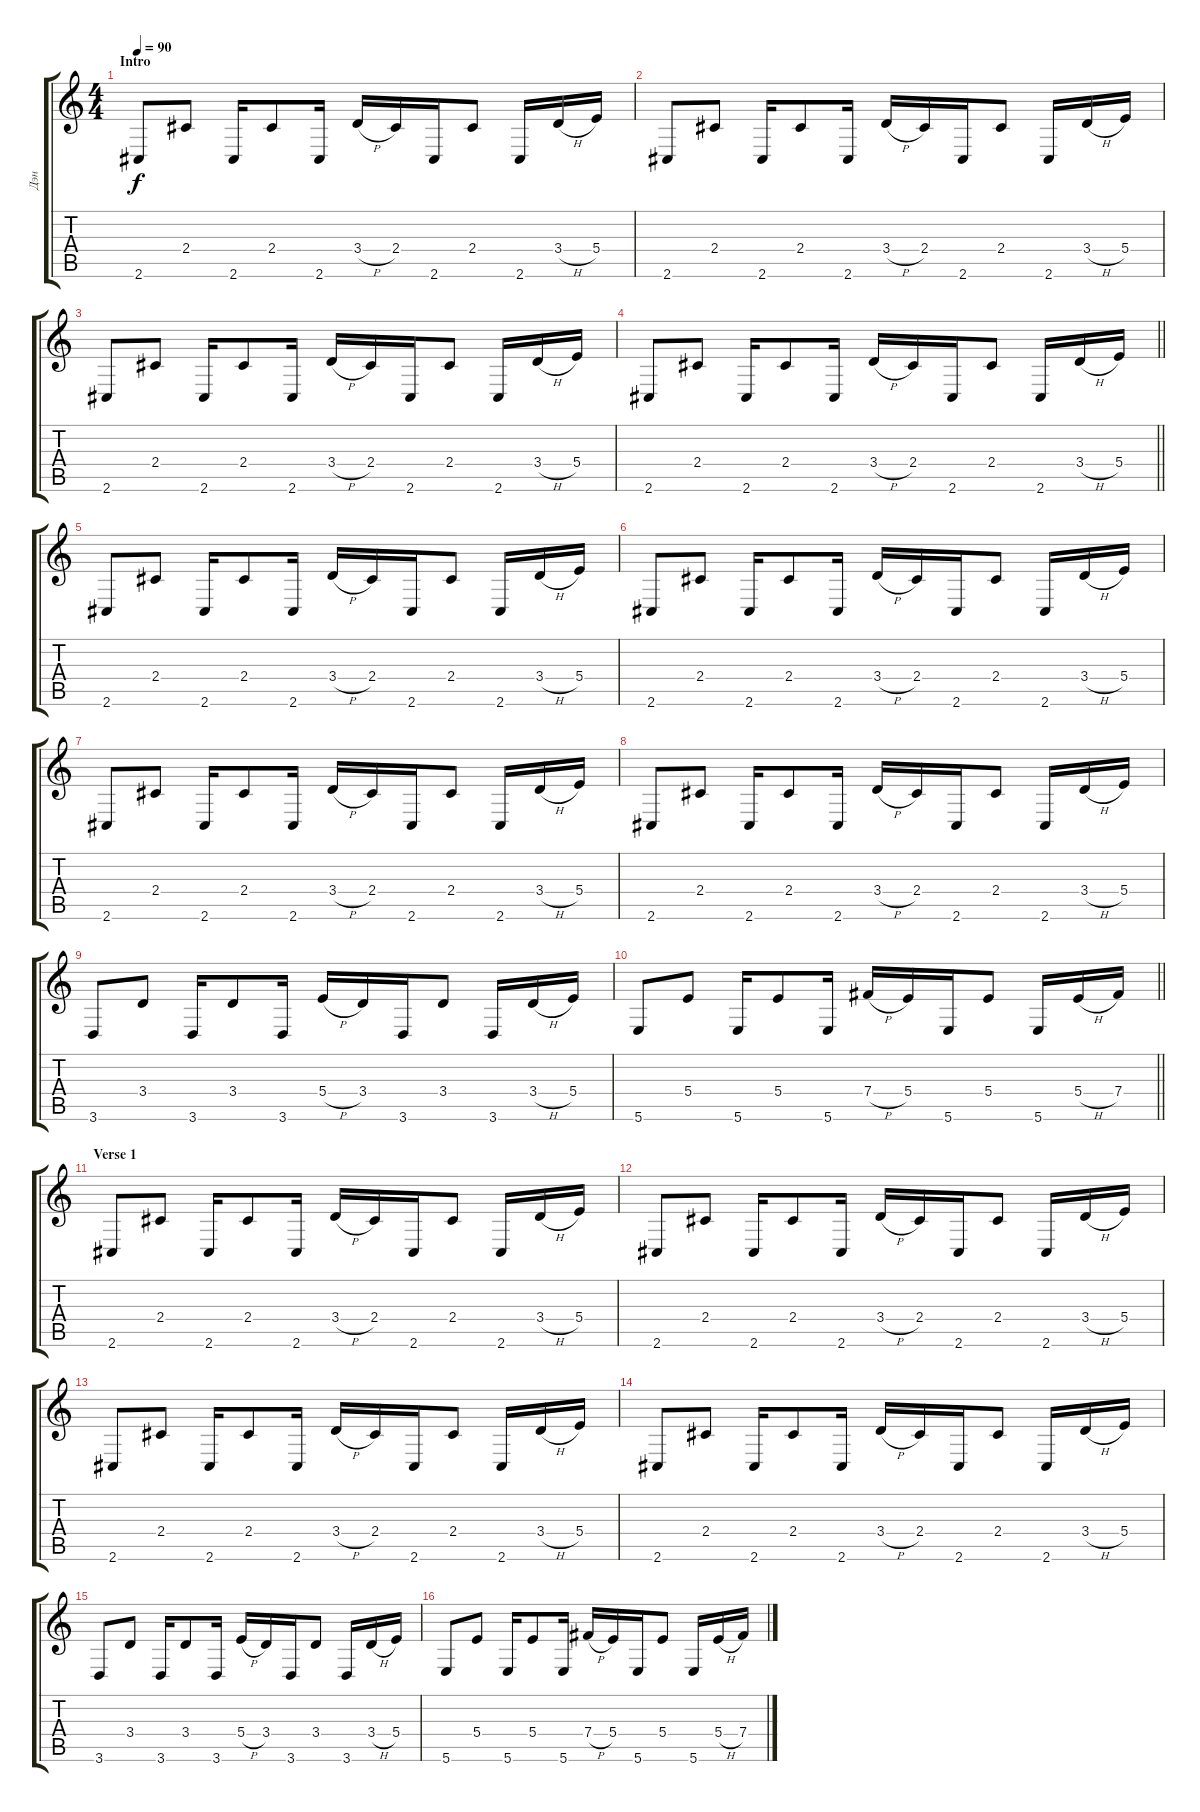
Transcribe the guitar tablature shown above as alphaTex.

\track ("Дэн" "Дэн") {instrument distortionguitar}
\staff {score tabs}
\tuning (Db4 Ab3 E3 B2 Gb2 B1) {hide}
\ts (4 4)
\section ("" "Intro")
\tempo 90
\clef g2
\ks c
2.6.8{dy f instrument electricguitarclean} 2.4.8 2.6.16 2.4.8 2.6.16 3.4{h}.16 2.4.16 2.6.16 2.4.8 2.6.16 3.4{h}.16 5.4.16 |
2.6.8 2.4.8 2.6.16 2.4.8 2.6.16 3.4{h}.16 2.4.16 2.6.16 2.4.8 2.6.16 3.4{h}.16 5.4.16 |
2.6.8 2.4.8 2.6.16 2.4.8 2.6.16 3.4{h}.16 2.4.16 2.6.16 2.4.8 2.6.16 3.4{h}.16 5.4.16 |
\barLineRight lightlight
2.6.8 2.4.8 2.6.16 2.4.8 2.6.16 3.4{h}.16 2.4.16 2.6.16 2.4.8 2.6.16 3.4{h}.16 5.4.16 |
2.6.8 2.4.8 2.6.16 2.4.8 2.6.16 3.4{h}.16 2.4.16 2.6.16 2.4.8 2.6.16 3.4{h}.16 5.4.16 |
2.6.8 2.4.8 2.6.16 2.4.8 2.6.16 3.4{h}.16 2.4.16 2.6.16 2.4.8 2.6.16 3.4{h}.16 5.4.16 |
2.6.8 2.4.8 2.6.16 2.4.8 2.6.16 3.4{h}.16 2.4.16 2.6.16 2.4.8 2.6.16 3.4{h}.16 5.4.16 |
2.6.8 2.4.8 2.6.16 2.4.8 2.6.16 3.4{h}.16 2.4.16 2.6.16 2.4.8 2.6.16 3.4{h}.16 5.4.16 |
3.6.8 3.4.8 3.6.16 3.4.8 3.6.16 5.4{h}.16 3.4.16 3.6.16 3.4.8 3.6.16 3.4{h}.16 5.4.16 |
\barLineRight lightlight
5.6.8 5.4.8 5.6.16 5.4.8 5.6.16 7.4{h}.16 5.4.16 5.6.16 5.4.8 5.6.16 5.4{h}.16 7.4.16 |
\section ("" "Verse 1")
2.6.8 2.4.8 2.6.16 2.4.8 2.6.16 3.4{h}.16 2.4.16 2.6.16 2.4.8 2.6.16 3.4{h}.16 5.4.16 |
2.6.8 2.4.8 2.6.16 2.4.8 2.6.16 3.4{h}.16 2.4.16 2.6.16 2.4.8 2.6.16 3.4{h}.16 5.4.16 |
2.6.8 2.4.8 2.6.16 2.4.8 2.6.16 3.4{h}.16 2.4.16 2.6.16 2.4.8 2.6.16 3.4{h}.16 5.4.16 |
2.6.8 2.4.8 2.6.16 2.4.8 2.6.16 3.4{h}.16 2.4.16 2.6.16 2.4.8 2.6.16 3.4{h}.16 5.4.16 |
3.6.8 3.4.8 3.6.16 3.4.8 3.6.16 5.4{h}.16 3.4.16 3.6.16 3.4.8 3.6.16 3.4{h}.16 5.4.16 |
5.6.8 5.4.8 5.6.16 5.4.8 5.6.16 7.4{h}.16 5.4.16 5.6.16 5.4.8 5.6.16 5.4{h}.16 7.4.16
